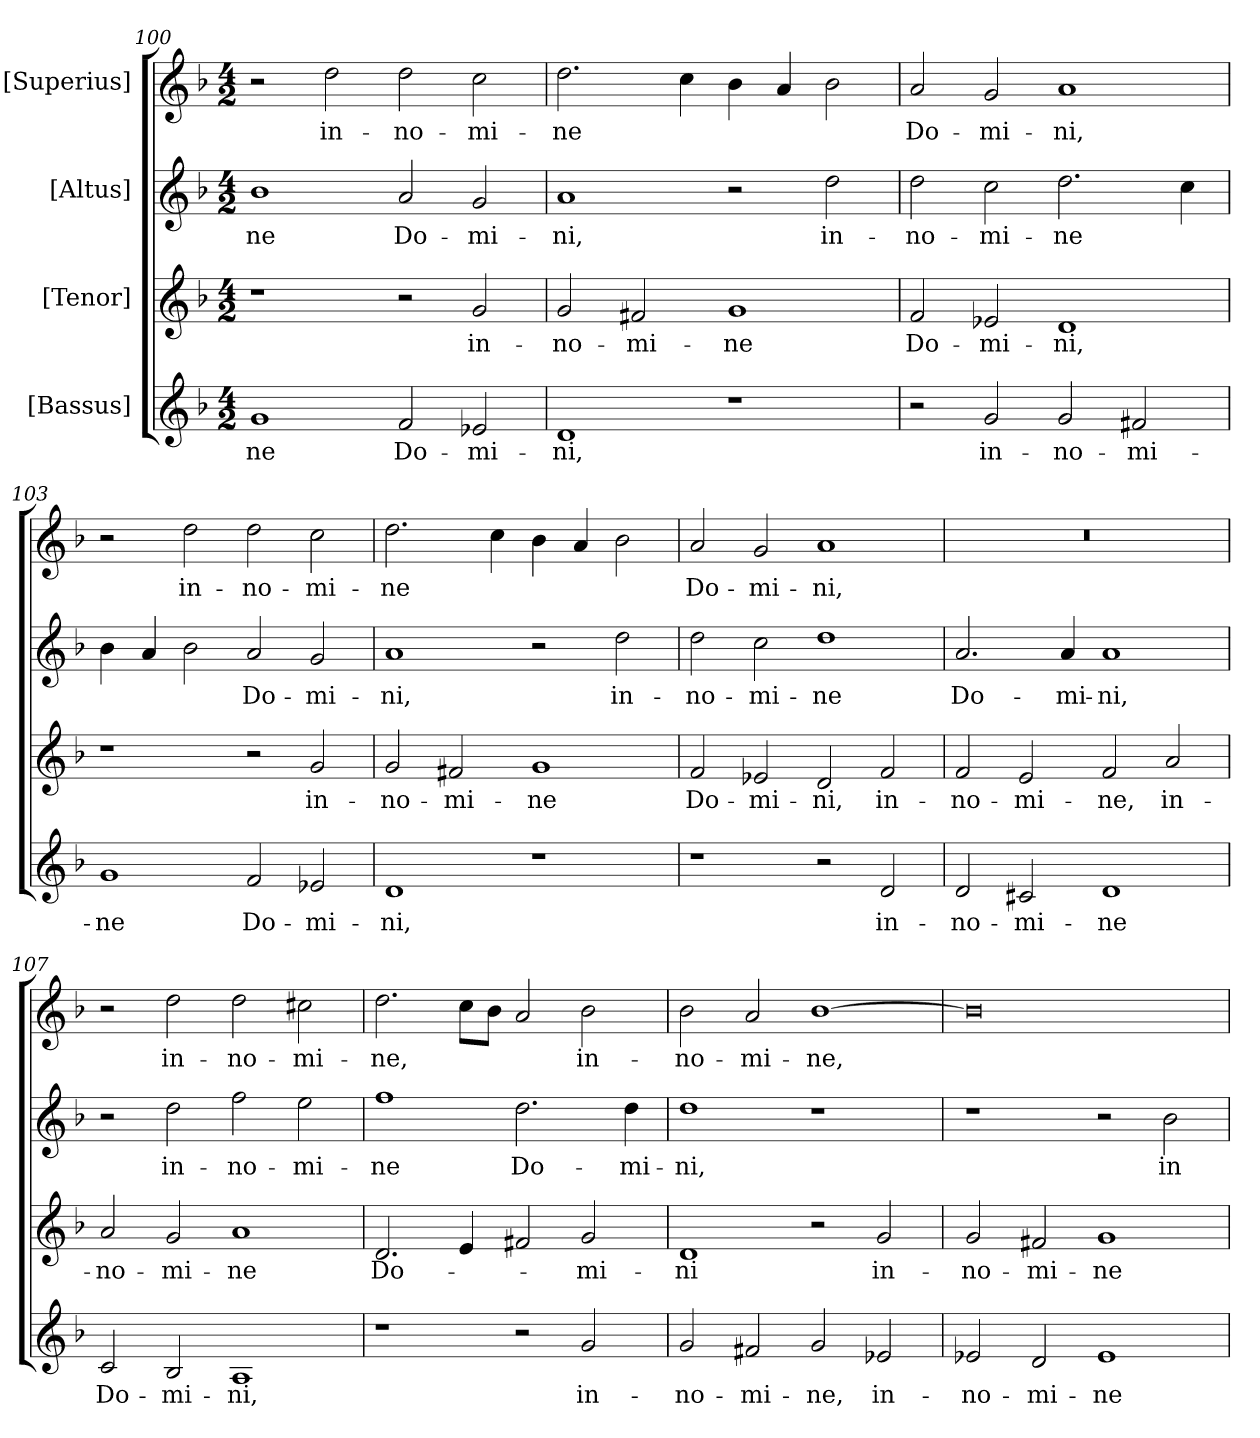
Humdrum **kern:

**kern	**text	**kern	**text	**kern	**text	**kern	**text
*part4	*part4	*part3	*part3	*part2	*part2	*part1	*part1
*staff4	*staff4	*staff3	*staff3	*staff2	*staff2	*staff1	*staff1
*I"[Bassus]	*	*I"[Tenor]	*	*I"[Altus]	*	*I"[Superius]	*
*clefG2	*	*clefG2	*	*clefG2	*	*clefG2	*
*k[b-]	*	*k[b-]	*	*k[b-]	*	*k[b-]	*
*M4/2	*	*M4/2	*	*M4/2	*	*M4/2	*
=100	=100	=100	=100	=100	=100	=100	=100
1g/	-ne	1r	.	1b-\	-ne	2r	.
.	.	.	.	.	.	2dd\	in-
2f/	Do-	2r	.	2a/	Do-	2dd\	no-
2e-X/	-mi-	2g/	in-	2g/	-mi-	2cc\	-mi-
=101	=101	=101	=101	=101	=101	=101	=101
1d/	-ni,	2g/	no-	1a/	-ni,	2.dd\	-ne
.	.	2f#X/	-mi-	.	.	.	.
.	.	.	.	.	.	4cc\	.
1r	.	1g/	-ne	2r	.	4b-\	.
.	.	.	.	.	.	4a/	.
.	.	.	.	2dd\	in-	2b-\	.
=102	=102	=102	=102	=102	=102	=102	=102
2r	.	2f/	Do-	2dd\	no-	2a/	Do-
2g/	in-	2e-X/	-mi-	2cc\	-mi-	2g/	-mi-
2g/	no-	1d/	-ni,	2.dd\	-ne	1a/	-ni,
2f#X/	-mi-	.	.	.	.	.	.
.	.	.	.	4cc\	.	.	.
=103	=103	=103	=103	=103	=103	=103	=103
1g/	-ne	1r	.	4b-\	.	2r	.
.	.	.	.	4a/	.	.	.
.	.	.	.	2b-\	.	2dd\	in-
2f/	Do-	2r	.	2a/	Do-	2dd\	no-
2e-X/	-mi-	2g/	in-	2g/	-mi-	2cc\	-mi-
=104	=104	=104	=104	=104	=104	=104	=104
1d/	-ni,	2g/	no-	1a/	-ni,	2.dd\	-ne
.	.	2f#X/	-mi-	.	.	.	.
.	.	.	.	.	.	4cc\	.
1r	.	1g/	-ne	2r	.	4b-\	.
.	.	.	.	.	.	4a/	.
.	.	.	.	2dd\	in-	2b-\	.
=105	=105	=105	=105	=105	=105	=105	=105
1r	.	2f/	Do-	2dd\	no-	2a/	Do-
.	.	2e-X/	-mi-	2cc\	-mi-	2g/	-mi-
2r	.	2d/	-ni,	1dd\	-ne	1a/	-ni,
2d/	in-	2f/	in-	.	.	.	.
=106	=106	=106	=106	=106	=106	=106	=106
2d/	no-	2f/	no-	2.a/	Do-	0r	.
2c#X/	-mi-	2e/	-mi-	.	.	.	.
.	.	.	.	4a/	-mi-	.	.
1d/	-ne	2f/	-ne,	1a/	-ni,	.	.
.	.	2a/	in-	.	.	.	.
=107	=107	=107	=107	=107	=107	=107	=107
2c/	Do-	2a/	no-	2r	.	2r	.
2B-/	-mi-	2g/	-mi-	2dd\	in-	2dd\	in-
1A/	-ni,	1a/	-ne	2ff\	no-	2dd\	no-
.	.	.	.	2ee\	-mi-	2cc#X\	-mi-
=108	=108	=108	=108	=108	=108	=108	=108
1r	.	2.d/	Do-	1ff\	-ne	2.dd\	-ne,
.	.	4e/	.	.	.	8cc\L	.
.	.	.	.	.	.	8b-\J	.
2r	.	2f#X/	.	2.dd\	Do-	2a/	.
2g/	in-	2g/	-mi-	.	.	2b-\	in-
.	.	.	.	4dd\	-mi-	.	.
=109	=109	=109	=109	=109	=109	=109	=109
2g/	no-	1d/	-ni	1dd\	-ni,	2b-\	no-
2f#X/	-mi-	.	.	.	.	2a/	-mi-
2g/	-ne,	2r	.	1r	.	[1b-\	-ne,
2e-X/	in-	2g/	in-	.	.	.	.
=110	=110	=110	=110	=110	=110	=110	=110
2e-X/	no-	2g/	no-	1r	.	0b-\]	.
2d/	-mi-	2f#X/	-mi-	.	.	.	.
1e-/	-ne	1g/	-ne	2r	.	.	.
.	.	.	.	2b-\	in-	.	.
=	=	=	=	=	=	=	=
*-	*-	*-	*-	*-	*-	*-	*-
